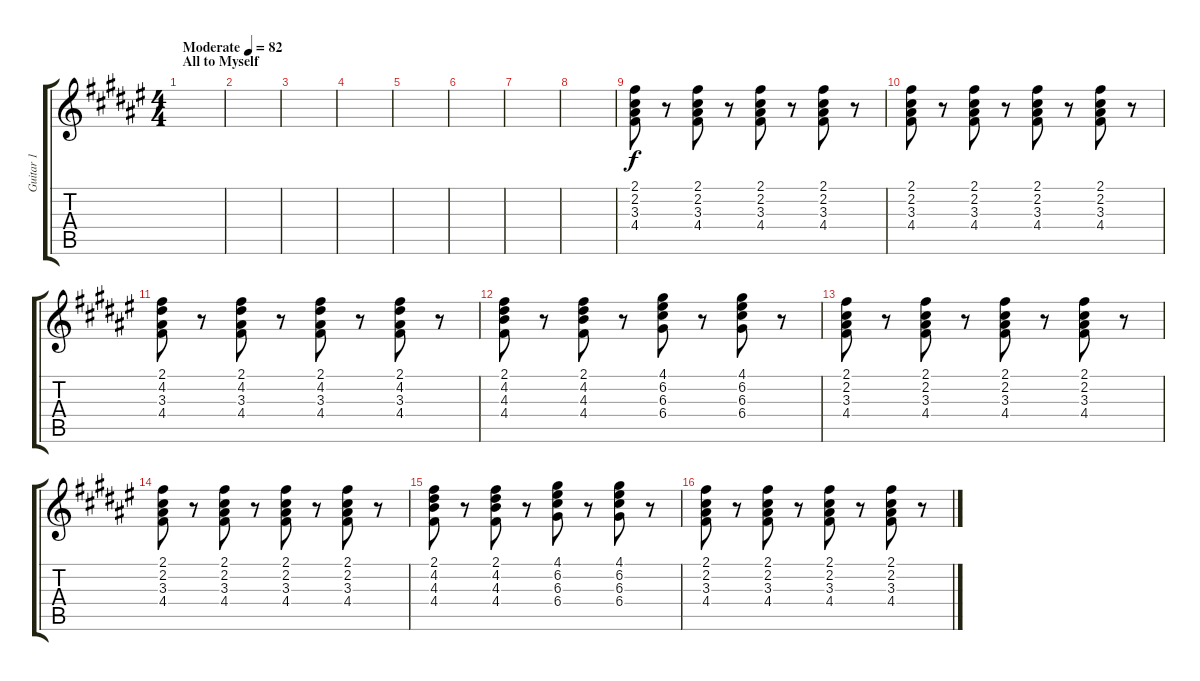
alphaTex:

\track ("Guitar 1" "Guitar 1") {instrument distortionguitar}
\staff {score tabs}
\tuning (E4 B3 G3 D3 A2 E2) {hide}
\ts (4 4)
\section ("" "All to Myself")
\tempo (82 "Moderate")
\tempo 135
\tempo (82 "Moderate")
\clef g2
\ks f#
|
|
|
|
|
|
|
|
(2.1 2.2 3.3 4.4).8{volume 12} r.8 (2.1 2.2 3.3 4.4).8 r.8 (2.1 2.2 3.3 4.4).8 r.8 (2.1 2.2 3.3 4.4).8 r.8 |
(2.1 2.2 3.3 4.4).8 r.8 (2.1 2.2 3.3 4.4).8 r.8 (2.1 2.2 3.3 4.4).8 r.8 (2.1 2.2 3.3 4.4).8 r.8 |
(2.1 4.2 3.3 4.4).8 r.8 (2.1 4.2 3.3 4.4).8 r.8 (2.1 4.2 3.3 4.4).8 r.8 (2.1 4.2 3.3 4.4).8 r.8 |
(2.1 4.2 4.3 4.4).8 r.8 (2.1 4.2 4.3 4.4).8 r.8 (4.1 6.2 6.3 6.4).8 r.8 (4.1 6.2 6.3 6.4).8 r.8 |
(2.1 2.2 3.3 4.4).8 r.8 (2.1 2.2 3.3 4.4).8 r.8 (2.1 2.2 3.3 4.4).8 r.8 (2.1 2.2 3.3 4.4).8 r.8 |
(2.1 2.2 3.3 4.4).8 r.8 (2.1 2.2 3.3 4.4).8 r.8 (2.1 2.2 3.3 4.4).8 r.8 (2.1 2.2 3.3 4.4).8 r.8 |
(2.1 4.2 4.3 4.4).8 r.8 (2.1 4.2 4.3 4.4).8 r.8 (4.1 6.2 6.3 6.4).8 r.8 (4.1 6.2 6.3 6.4).8 r.8 |
(2.1 2.2 3.3 4.4).8 r.8 (2.1 2.2 3.3 4.4).8 r.8 (2.1 2.2 3.3 4.4).8 r.8 (2.1 2.2 3.3 4.4).8 r.8
